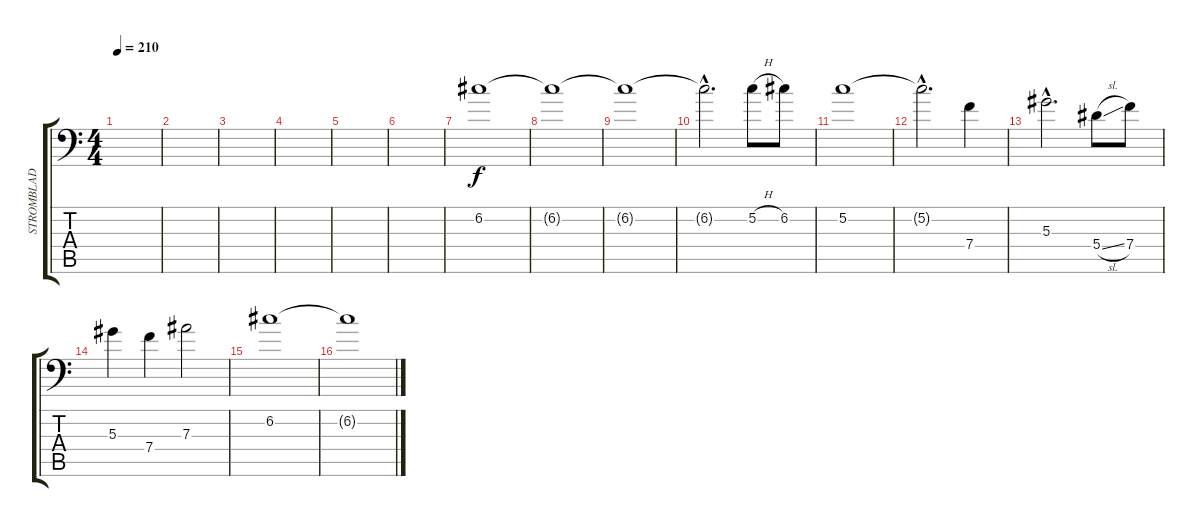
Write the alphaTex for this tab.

\track ("STROMBLAD SOLO" "STROMBLAD ") {instrument electricguitarjazz}
\staff {score tabs}
\tuning (C4 G3 Eb3 Bb2 F2 Bb1) {hide}
\ts (4 4)
\tempo 210
\clef f4
\ks c
|
|
|
|
|
|
6.2.1 |
6.2{t}.1 |
6.2{t}.1 |
6.2{hac t}.2{d} 5.2{h}.8 6.2.8 |
5.2.1 |
5.2{hac t}.2{d} 7.4.4 |
5.3{hac}.2{d} 5.4{sl}.8 7.4.8 |
5.3.4 7.4.4 7.3.2 |
6.2.1 |
6.2{t}.1
